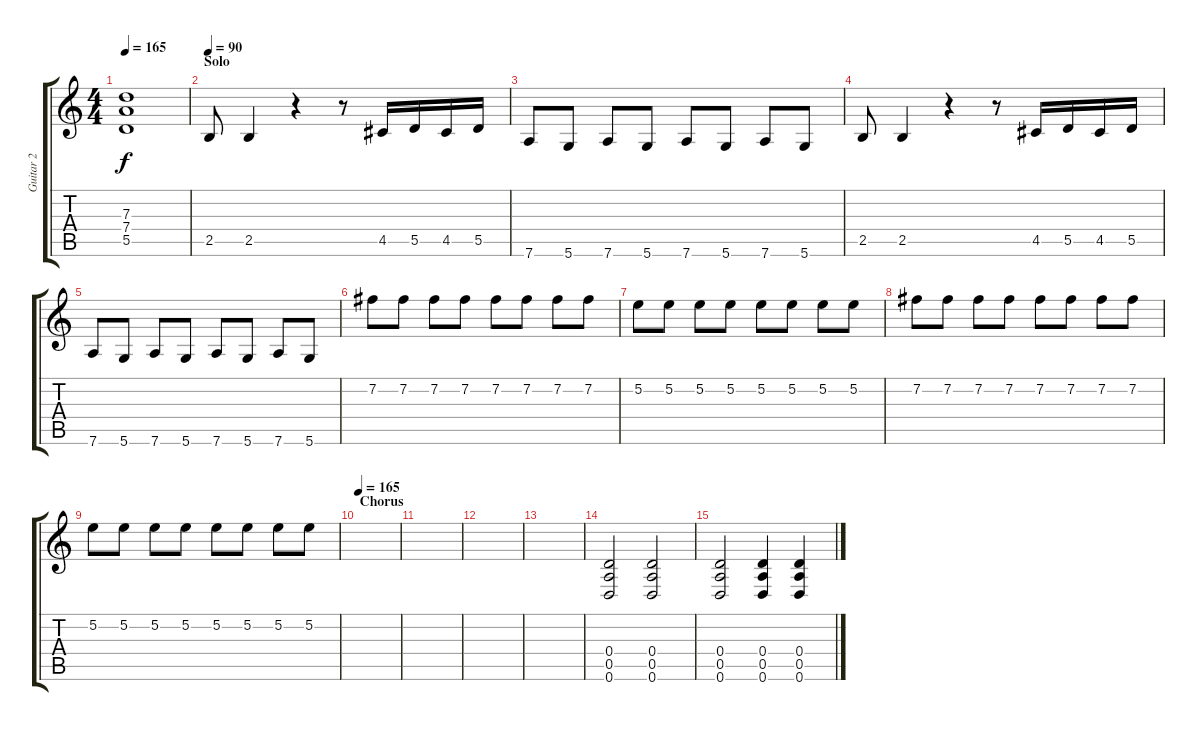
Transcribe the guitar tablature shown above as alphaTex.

\track ("Guitar 2" "Guitar 2") {instrument acousticguitarsteel}
\staff {score tabs}
\tuning (E4 B3 G3 D3 A2 D2) {hide}
\ts (4 4)
\tempo 165
\clef g2
\ks c
(7.3{t} 7.4{t} 5.5{t}).1{dy f} |
\section ("" "Solo")
\tempo 90
2.5.8 2.5.4 r.4 r.8 4.5.16 5.5.16 4.5.16 5.5.16 |
7.6.8 5.6.8 7.6.8 5.6.8 7.6.8 5.6.8 7.6.8 5.6.8 |
2.5.8 2.5.4 r.4 r.8 4.5.16 5.5.16 4.5.16 5.5.16 |
7.6.8 5.6.8 7.6.8 5.6.8 7.6.8 5.6.8 7.6.8 5.6.8 |
7.2.8 7.2.8 7.2.8 7.2.8 7.2.8 7.2.8 7.2.8 7.2.8 |
5.2.8 5.2.8 5.2.8 5.2.8 5.2.8 5.2.8 5.2.8 5.2.8 |
7.2.8 7.2.8 7.2.8 7.2.8 7.2.8 7.2.8 7.2.8 7.2.8 |
5.2.8 5.2.8 5.2.8 5.2.8 5.2.8 5.2.8 5.2.8 5.2.8 |
\section ("" "Chorus")
\tempo 165
|
|
|
|
(0.4 0.5 0.6).2 (0.4 0.5 0.6).2 |
(0.4 0.5 0.6).2 (0.4 0.5 0.6).4 (0.4 0.5 0.6).4
